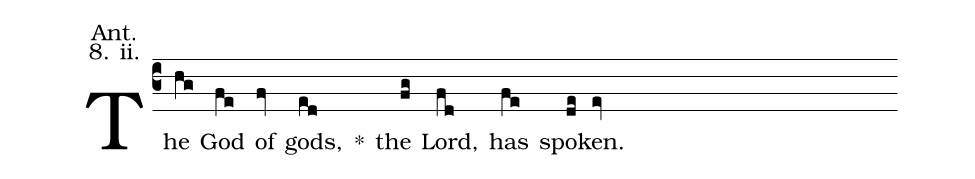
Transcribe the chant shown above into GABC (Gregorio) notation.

annotation: Ant.;
annotation: 8. ii.;
%%
(c3) The(hg) God(fe) of(fv) gods,(ed) <sp>*</sp>() the(fg) Lord,(fd) has(fe) spo(de)ken.(ev)
